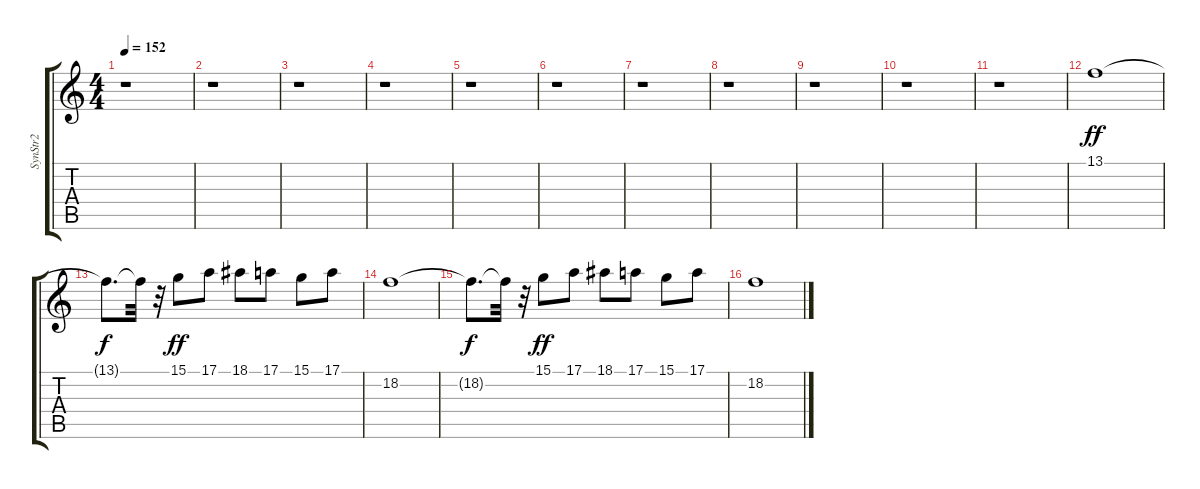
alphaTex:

\track ("SynStr2 " "SynStr2 ") {instrument synthstrings2}
\staff {score tabs}
\tuning (E4 B3 G3 D3 A2 E2) {hide}
\ts (4 4)
\tempo 152
\clef g2
\ks c
r.1{dy f} |
r.1 |
r.1 |
r.1 |
r.1 |
r.1 |
r.1 |
r.1 |
r.1 |
r.1 |
r.1 |
13.1.1{dy ff} |
13.1{t}.8{d dy f} 13.1{t}.32 r.32 15.1.8{dy ff} 17.1.8 18.1.8 17.1.8 15.1.8 17.1.8 |
18.2.1 |
18.2{t}.8{d dy f} 18.2{t}.32 r.32 15.1.8{dy ff} 17.1.8 18.1.8 17.1.8 15.1.8 17.1.8 |
18.2.1
